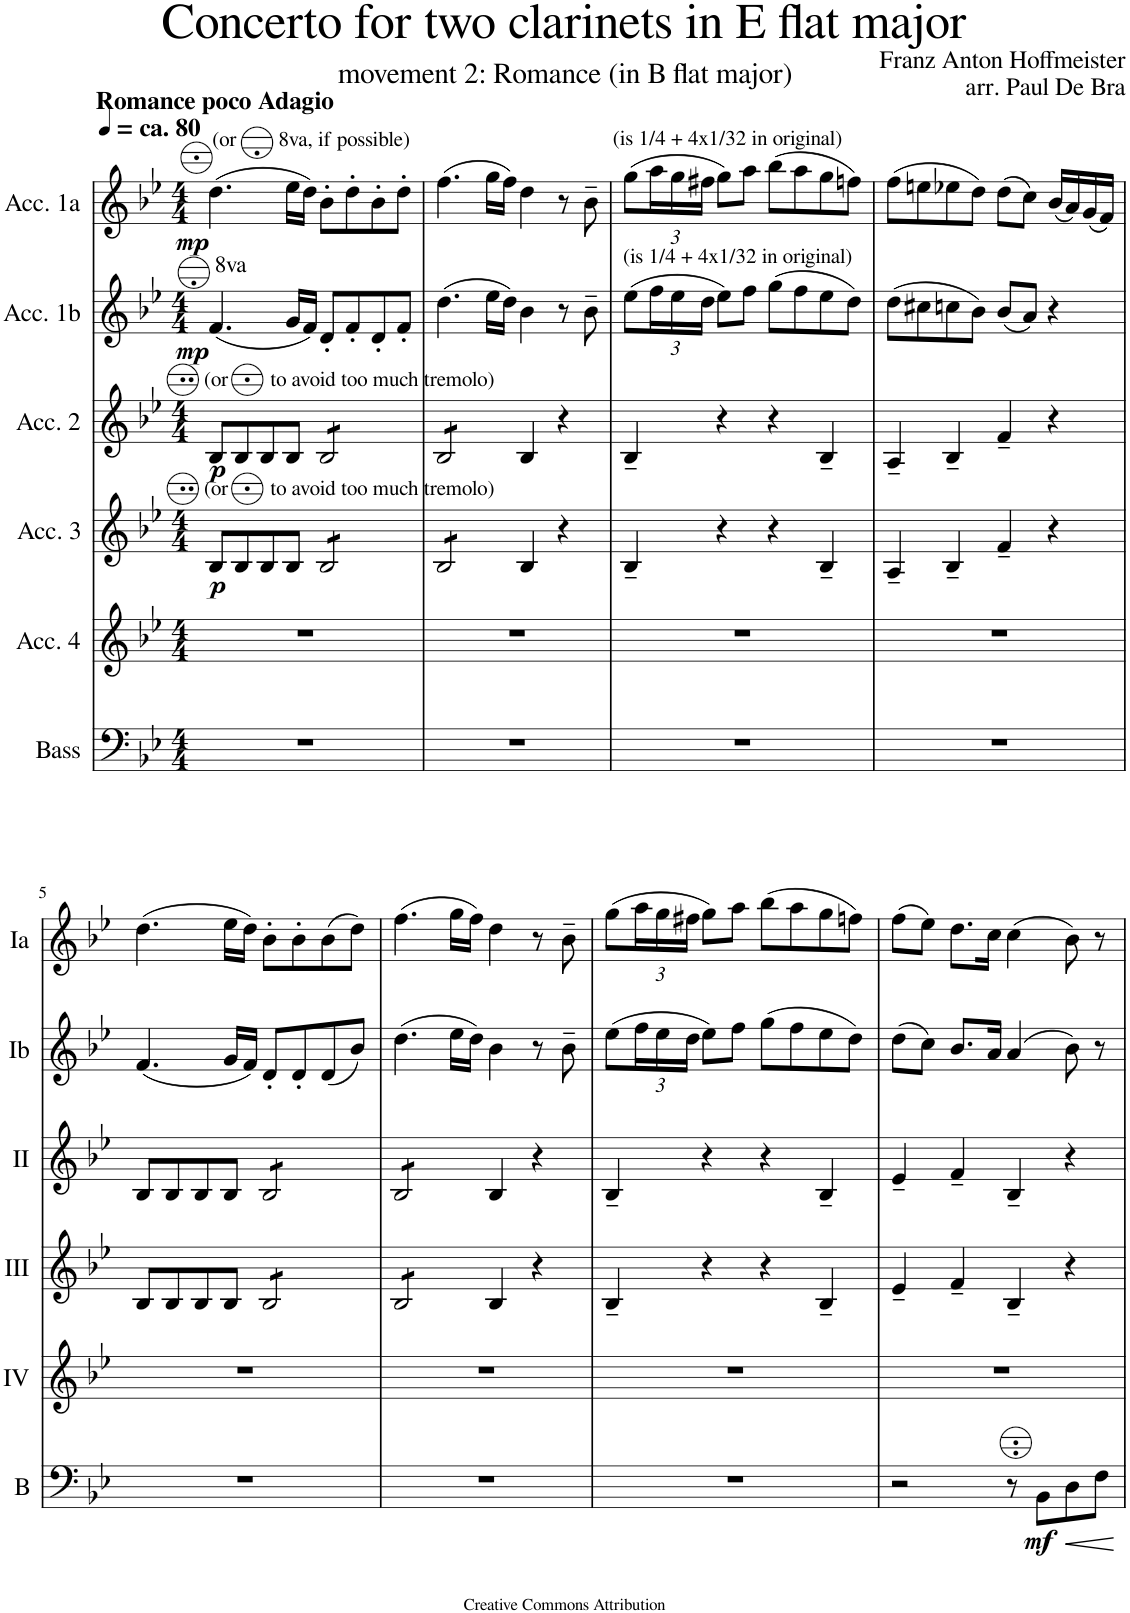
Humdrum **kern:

**kern	**dynam	**kern	**kern	**dynam	**kern	**dynam	**kern	**dynam	**kern	**dynam
*part6	*part6	*part5	*part4	*part4	*part3	*part3	*part2	*part2	*part1	*part1
*staff6	*staff6	*staff5	*staff4	*staff4	*staff3	*staff3	*staff2	*staff2	*staff1	*staff1
*I"Bass	*	*I"Acc. 4	*I"Acc. 3	*	*I"Acc. 2	*	*I"Acc. 1b	*	*I"Acc. 1a	*
*I'B	*	*	*	*	*	*	*	*	*	*
*clefF4	*	*clefG2	*clefG2	*	*clefG2	*	*clefG2	*	*clefG2	*
*Trd7c12	*	*Trd7c12	*	*	*	*	*	*	*	*
*k[b-e-]	*	*k[b-e-]	*k[b-e-]	*	*k[b-e-]	*	*k[b-e-]	*	*k[b-e-]	*
*M4/4	*	*M4/4	*M4/4	*	*M4/4	*	*M4/4	*	*M4/4	*
=1	=1	=1	=1	=1	=1	=1	=1	=1	=1	=1
!	!	!	!	!	!	!	!	!	!LO:TX:a:B:t=ca. 80	!
!	!	!	!	!	!	!	!	!	!LO:TX:a:B:t=Romance poco Adagio	!
!	!	!	!	!	!	!	!	!	!LO:TX:a:t=(or        8va, if possible)	!
!	!	!	!	!	!	!	!LO:TX:a:t=8va	!	!	!
!	!	!	!	!	!LO:TX:a:t=(or        to avoid too much tremolo)	!	!	!	!	!
!	!	!	!LO:TX:a:t=(or        to avoid too much tremolo)	!	!	!	!	!	!	!
!	!	!	!	!LO:DY:b	!	!LO:DY:b	!	!LO:DY:b	!	!LO:DY:b
1r	.	1r	8B-/L	p	8B-/L	p	(4.f/	mp	(4.dd\	mp
.	.	.	8B-/	.	8B-/	.	.	.	.	.
.	.	.	8B-/	.	8B-/	.	.	.	.	.
.	.	.	8B-/J	.	8B-/J	.	16g/LL	.	16ee-\LL	.
.	.	.	.	.	.	.	16f/JJ)	.	16dd\JJ)	.
*	*	*	*tremolo	*	*	*	*	*	*	*
*	*	*	*	*	*tremolo	*	*	*	*	*
.	.	.	8B-/L	.	8B-/L	.	8d'/L	.	8b-'\L	.
.	.	.	8B-/	.	8B-/	.	8f'/	.	8dd'\	.
.	.	.	8B-/	.	8B-/	.	8d'/	.	8b-'\	.
.	.	.	8B-/J	.	8B-/J	.	8f'/J	.	8dd'\J	.
=2	=2	=2	=2	=2	=2	=2	=2	=2	=2	=2
1r	.	1r	8B-/L	.	8B-/L	.	(4.dd\	.	(4.ff\	.
.	.	.	8B-/	.	8B-/	.	.	.	.	.
.	.	.	8B-/	.	8B-/	.	.	.	.	.
.	.	.	8B-/J	.	8B-/J	.	16ee-\LL	.	16gg\LL	.
*	*	*	*	*	*Xtremolo	*	*	*	*	*
*	*	*	*Xtremolo	*	*	*	*	*	*	*
.	.	.	.	.	.	.	16dd\JJ)	.	16ff\JJ)	.
.	.	.	4B-/	.	4B-/	.	4b-\	.	4dd\	.
.	.	.	4r	.	4r	.	8r	.	8r	.
.	.	.	.	.	.	.	8b-~\	.	8b-~\	.
=3	=3	=3	=3	=3	=3	=3	=3	=3	=3	=3
!	!	!	!	!	!	!	!LO:TX:a:t=(is 1/4 + 4x1/32 in original)	!	!	!
1r	.	1r	4B-~/	.	4B-~/	.	(8ee-\L	.	(8gg\L	.
*	*	*	*	*	*	*	*Xbrackettup	*	*Xbrackettup	*
!	!	!	!	!	!	!	!	!	!LO:TX:a:t=(is 1/4 + 4x1/32 in original)	!
.	.	.	.	.	.	.	24ff\L	.	24aa\L	.
.	.	.	.	.	.	.	24ee-\	.	24gg\	.
.	.	.	.	.	.	.	24dd\JJ	.	24ff#X\JJ	.
.	.	.	4r	.	4r	.	8ee-\L)	.	8gg\L)	.
.	.	.	.	.	.	.	8ff\J	.	8aa\J	.
.	.	.	4r	.	4r	.	(8gg\L	.	(8bb-\L	.
.	.	.	.	.	.	.	8ff\	.	8aa\	.
.	.	.	4B-~/	.	4B-~/	.	8ee-\	.	8gg\	.
.	.	.	.	.	.	.	8dd\J)	.	8ffn\J)	.
=4	=4	=4	=4	=4	=4	=4	=4	=4	=4	=4
1r	.	1r	4A~/	.	4A~/	.	(8dd\L	.	(8ff\L	.
.	.	.	.	.	.	.	8cc#X\	.	8een\	.
.	.	.	4B-~/	.	4B-~/	.	8ccn\	.	8ee-X\	.
.	.	.	.	.	.	.	8b-\J)	.	8dd\J)	.
.	.	.	4f~/	.	4f~/	.	(8b-/L	.	(8dd\L	.
.	.	.	.	.	.	.	8a/J)	.	8cc\J)	.
.	.	.	4r	.	4r	.	4r	.	(16b-/LL	.
.	.	.	.	.	.	.	.	.	16a/)	.
.	.	.	.	.	.	.	.	.	(16g/	.
.	.	.	.	.	.	.	.	.	16f/JJ)	.
!!LO:LB:g=z
=5	=5	=5	=5	=5	=5	=5	=5	=5	=5	=5
1r	.	1r	8B-/L	.	8B-/L	.	(4.f/	.	(4.dd\	.
.	.	.	8B-/	.	8B-/	.	.	.	.	.
.	.	.	8B-/	.	8B-/	.	.	.	.	.
.	.	.	8B-/J	.	8B-/J	.	16g/LL	.	16ee-\LL	.
.	.	.	.	.	.	.	16f/JJ)	.	16dd\JJ)	.
*	*	*	*tremolo	*	*	*	*	*	*	*
*	*	*	*	*	*tremolo	*	*	*	*	*
.	.	.	8B-/L	.	8B-/L	.	8d'/L	.	8b-'\L	.
.	.	.	8B-/	.	8B-/	.	8d'/	.	8b-'\	.
.	.	.	8B-/	.	8B-/	.	(8d/	.	(8b-\	.
.	.	.	8B-/J	.	8B-/J	.	8b-/J)	.	8dd\J)	.
=6	=6	=6	=6	=6	=6	=6	=6	=6	=6	=6
1r	.	1r	8B-/L	.	8B-/L	.	(4.dd\	.	(4.ff\	.
.	.	.	8B-/	.	8B-/	.	.	.	.	.
.	.	.	8B-/	.	8B-/	.	.	.	.	.
.	.	.	8B-/J	.	8B-/J	.	16ee-\LL	.	16gg\LL	.
*	*	*	*	*	*Xtremolo	*	*	*	*	*
*	*	*	*Xtremolo	*	*	*	*	*	*	*
.	.	.	.	.	.	.	16dd\JJ)	.	16ff\JJ)	.
.	.	.	4B-/	.	4B-/	.	4b-\	.	4dd\	.
.	.	.	4r	.	4r	.	8r	.	8r	.
.	.	.	.	.	.	.	8b-~\	.	8b-~\	.
=7	=7	=7	=7	=7	=7	=7	=7	=7	=7	=7
1r	.	1r	4B-~/	.	4B-~/	.	(8ee-\L	.	(8gg\L	.
.	.	.	.	.	.	.	24ff\L	.	24aa\L	.
.	.	.	.	.	.	.	24ee-\	.	24gg\	.
.	.	.	.	.	.	.	24dd\JJ	.	24ff#X\JJ	.
.	.	.	4r	.	4r	.	8ee-\L)	.	8gg\L)	.
.	.	.	.	.	.	.	8ff\J	.	8aa\J	.
.	.	.	4r	.	4r	.	(8gg\L	.	(8bb-\L	.
.	.	.	.	.	.	.	8ff\	.	8aa\	.
.	.	.	4B-~/	.	4B-~/	.	8ee-\	.	8gg\	.
.	.	.	.	.	.	.	8dd\J)	.	8ffn\J)	.
=8	=8	=8	=8	=8	=8	=8	=8	=8	=8	=8
2r	.	1r	4e-~/	.	4e-~/	.	(8dd\L	.	(8ff\L	.
.	.	.	.	.	.	.	8cc\J)	.	8ee-\J)	.
.	.	.	4f~/	.	4f~/	.	8.b-/L	.	8.dd\L	.
.	.	.	.	.	.	.	16a/Jk	.	16cc\Jk	.
8r	.	.	4B-~/	.	4B-~/	.	(4a/	.	(4cc\	.
!	!LO:DY:b	!	!	!	!	!	!	!	!	!
8BB-\L	mf	.	.	.	.	.	.	.	.	.
!	!LO:HP:b	!	!	!	!	!	!	!	!	!
8D\	<	.	4r	.	4r	.	8b-\)	.	8b-\)	.
8F\J	.	.	.	.	.	.	8r	.	8r	.
.	[	.	.	.	.	.	.	.	.	.
=	=	=	=	=	=	=	=	=	=	=
*-	*-	*-	*-	*-	*-	*-	*-	*-	*-	*-
